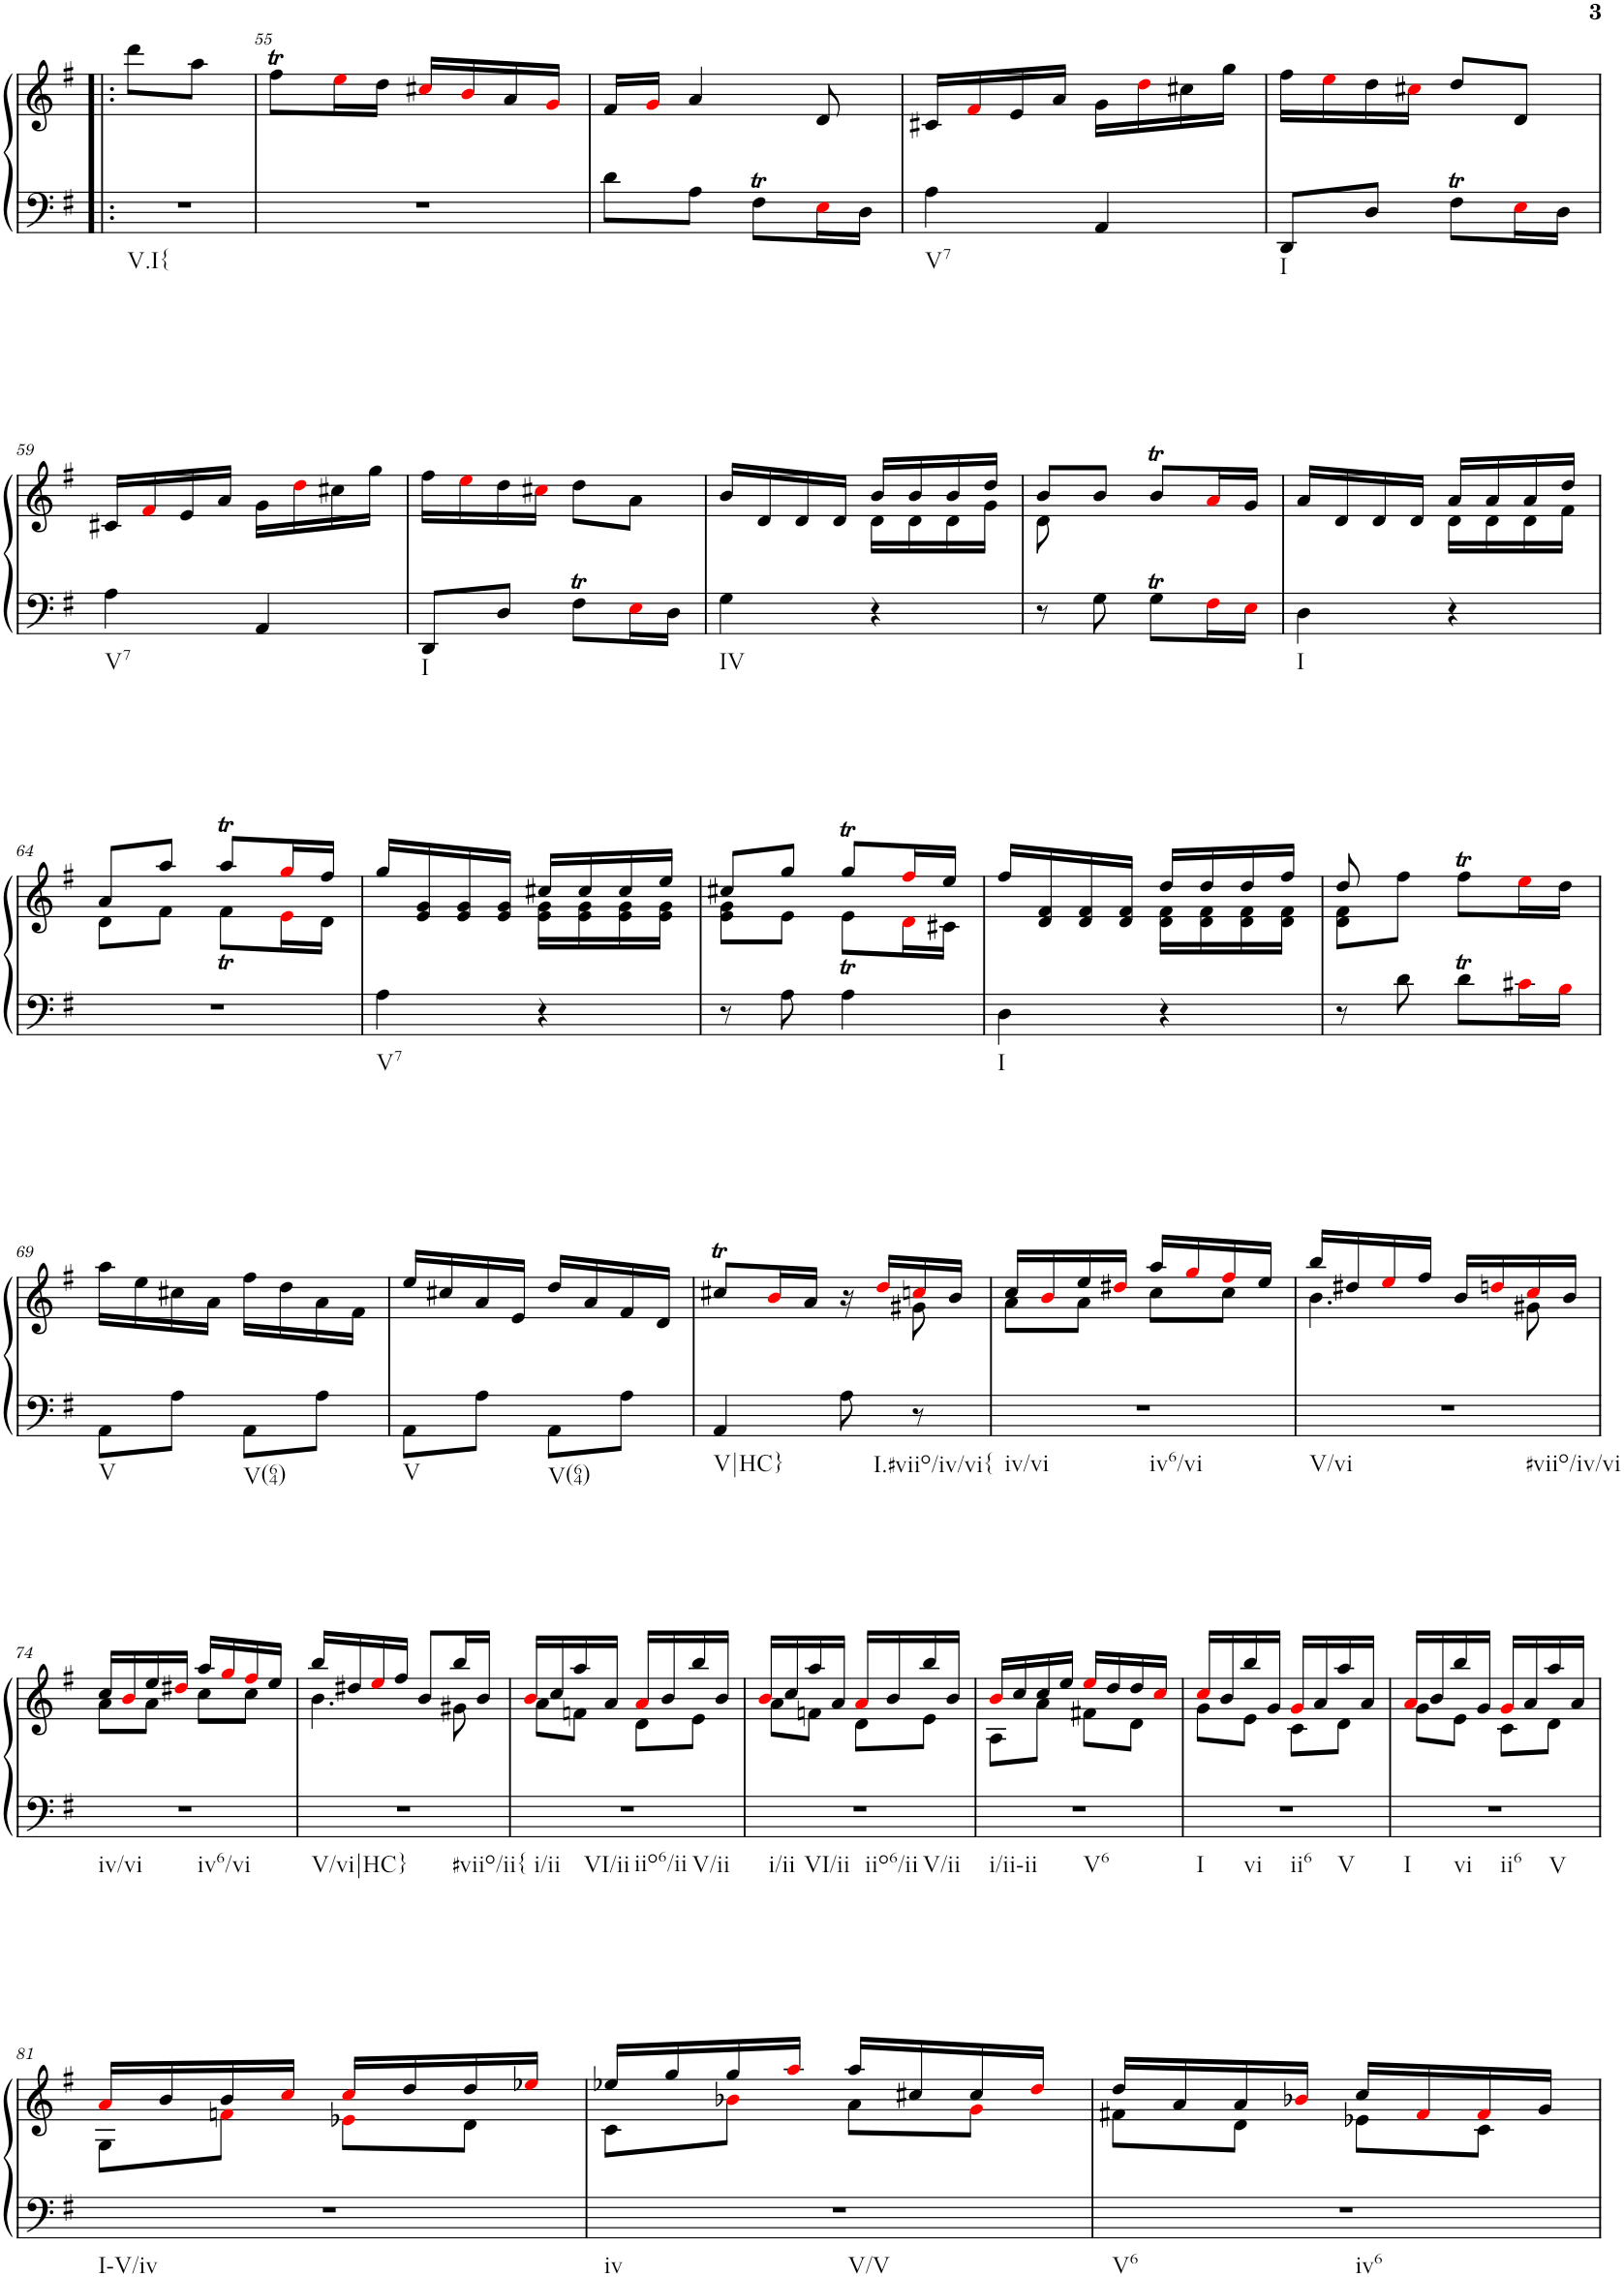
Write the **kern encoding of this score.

**kern	**kern
*part1	*part1
*staff2	*staff1
*I"Piano	*
*I'Pno.	*
!!LO:PB:g=z
*clefF4	*clefG2
*k[f#]	*k[f#]
*M2/4	*M2/4
*met(c|)	*met(c|)
=54X1!|:	=54X1!|:
!LO:TX:b:t=V.I{	!
2r	8ddd\L
.	8aa\J
.	4ryy
=55	=55
2r	8ff#t\L
.	16eei\L
.	16dd\JJ
.	16cc#Xi/LL
.	16bi/
.	16a/
.	16gi/JJ
=56	=56
8d\L	16f#/LL
.	16gi/JJ
8A\J	4a/
8F#t\L	.
16Ei\L	8d/
16D\JJ	.
=57	=57
!LO:TX:b:t=V7	!
4A\	16c#X/LL
.	16f#i/
.	16e/
.	16a/JJ
4AA/	16g\LL
.	16ddi\
.	16cc#X\
.	16gg\JJ
=58	=58
!LO:TX:b:t=I	!
8DD/L	16ff#\LL
.	16eei\
8D/J	16dd\
.	16cc#Xi\JJ
8F#t\L	8dd/L
16Ei\L	8d/J
16D\JJ	.
!!LO:LB:g=z
=59	=59
!LO:TX:b:t=V7	!
4A\	16c#X/LL
.	16f#i/
.	16e/
.	16a/JJ
4AA/	16g\LL
.	16ddi\
.	16cc#X\
.	16gg\JJ
=60	=60
!LO:TX:b:t=I	!
8DD/L	16ff#\LL
.	16eei\
8D/J	16dd\
.	16cc#Xi\JJ
8F#t\L	8dd\L
16Ei\L	8a\J
16D\JJ	.
=61	=61
*	*^
!LO:TX:b:t=IV	!	!
4G\	16b/LL	4ryy
.	16d/	.
.	16d/	.
.	16d/JJ	.
4r	16b/LL	16d\LL
.	16b/	16d\
.	16b/	16d\
.	16dd/JJ	16g\JJ
=62	=62	=62
8r	8b/L	8d\
8G\	8b/J	4.ryy
8GT\L	8bt/L	.
16F#i\L	16ai/L	.
16Ei\JJ	16g/JJ	.
=63	=63	=63
!LO:TX:b:t=I	!	!
4D\	16a/LL	4ryy
.	16d/	.
.	16d/	.
.	16d/JJ	.
4r	16a/LL	16d\LL
.	16a/	16d\
.	16a/	16d\
.	16dd/JJ	16f#\JJ
!!LO:LB:g=z	!!
=64	=64	=64
2r	8a/L	8d\L
.	8aa/J	8f#\J
.	8aaT/L	8f#t\L
.	16ggi/L	16ei\L
.	16ff#/JJ	16d\JJ
=65	=65	=65
!LO:TX:b:t=V7	!	!
4A\	16gg/LL	4ryy
.	16e/ 16g/	.
.	16e/ 16g/	.
.	16e/ 16g/JJ	.
4r	16cc#X/LL	16e\ 16g\LL
.	16cc#/	16e\ 16g\
.	16cc#/	16e\ 16g\
.	16ee/JJ	16e\ 16g\JJ
=66	=66	=66
8r	8cc#X/L	8e\ 8g\L
8A\	8gg/J	8e\J
4A\	8ggT/L	8eT\L
.	16ff#i/L	16di\L
.	16ee/JJ	16c#X\JJ
=67	=67	=67
!LO:TX:b:t=I	!	!
4D\	16ff#/LL	4ryy
.	16d/ 16f#/	.
.	16d/ 16f#/	.
.	16d/ 16f#/JJ	.
4r	16dd/LL	16d\ 16f#\LL
.	16dd/	16d\ 16f#\
.	16dd/	16d\ 16f#\
.	16ff#/JJ	16d\ 16f#\JJ
=68	=68	=68
8r	8dd/	8d\ 8f#\L
8d\	8ryy	8ff#\J
8dT\L	8ff#t\L	4ryy
16c#Xi\L	16eei\L	.
16Bi\JJ	16dd\JJ	.
*	*v	*v
!!LO:LB:g=z
=69	=69
!LO:TX:b:t=V	!
8AA\L	16aa\LL
.	16ee\
8A\J	16cc#X\
.	16a\JJ
!LO:TX:b:t=V(64)	!
8AA\L	16ff#\LL
.	16dd\
8A\J	16a\
.	16f#\JJ
=70	=70
!LO:TX:b:t=V	!
8AA\L	16ee/LL
.	16cc#X/
8A\J	16a/
.	16e/JJ
!LO:TX:b:t=V(64)	!
8AA\L	16dd/LL
.	16a/
8A\J	16f#/
.	16d/JJ
=71	=71
*	*^
!LO:TX:b:t=V|HC}	!	!
4AA/	8cc#Xt/L	4.ryy
.	16bi/L	.
.	16a/JJ	.
8A\	16r	.
.	16ddi/LL	.
!LO:TX:b:t=I.#viio/iv/vi{	!	!
8r	16ccni/	8g#X\
.	16b/JJ	.
=72	=72	=72
!LO:TX:b:t=iv/vi	!	!
!LO:TX:b:t=iv6/vi	!	!
2r	16cc/LL	8a\L
.	16bi/	.
.	16ee/	8a\J
.	16dd#Xi/JJ	.
.	16aa/LL	8cc\L
.	16ggi/	.
.	16ff#i/	8cc\J
.	16ee/JJ	.
=73	=73	=73
!LO:TX:b:t=V/vi	!	!
!LO:TX:b:t=#viio/iv/vi	!	!
2r	16bb/LL	4.b\
.	16dd#X/	.
.	16eei/	.
.	16ff#/JJ	.
.	16b/LL	.
.	16ddni/	.
.	16cci/	8g#X\
.	16b/JJ	.
!!LO:LB:g=z	!!
=74	=74	=74
!LO:TX:b:t=iv/vi	!	!
!LO:TX:b:t=iv6/vi	!	!
2r	16cc/LL	8a\L
.	16bi/	.
.	16ee/	8a\J
.	16dd#Xi/JJ	.
.	16aa/LL	8cc\L
.	16ggi/	.
.	16ff#i/	8cc\J
.	16ee/JJ	.
=75	=75	=75
!LO:TX:b:t=V/vi|HC}	!	!
!LO:TX:b:t=#viio/ii{	!	!
2r	16bb/LL	4.b\
.	16dd#X/	.
.	16eei/	.
.	16ff#/JJ	.
.	8b/L	.
.	16bb/L	8g#X\
.	16b/JJ	.
=76	=76	=76
!LO:TX:b:t=i/ii	!	!
!LO:TX:b:t=VI/ii	!	!
!LO:TX:b:t=iio6/ii	!	!
!LO:TX:b:t=V/ii	!	!
2r	16bi/LL	8a\L
.	16cc/	.
.	16aa/	8fn\J
.	16a/JJ	.
.	16ai/LL	8d\L
.	16b/	.
.	16bb/	8e\J
.	16b/JJ	.
=77	=77	=77
!LO:TX:b:t=i/ii	!	!
!LO:TX:b:t=VI/ii	!	!
!LO:TX:b:t=iio6/ii	!	!
!LO:TX:b:t=V/ii	!	!
2r	16bi/LL	8a\L
.	16cc/	.
.	16aa/	8fn\J
.	16a/JJ	.
.	16ai/LL	8d\L
.	16b/	.
.	16bb/	8e\J
.	16b/JJ	.
=78	=78	=78
!LO:TX:b:t=i/ii-ii	!	!
!LO:TX:b:t=V6	!	!
2r	16bi/LL	8A\L
.	16cc/	.
.	16cc/	8a\J
.	16ee/JJ	.
.	16eei/LL	8f#X\L
.	16dd/	.
.	16dd/	8d\J
.	16cci/JJ	.
=79	=79	=79
!LO:TX:b:t=I	!	!
!LO:TX:b:t=vi	!	!
!LO:TX:b:t=ii6	!	!
!LO:TX:b:t=V	!	!
2r	16cci/LL	8g\L
.	16b/	.
.	16bb/	8e\J
.	16g/JJ	.
.	16gi/LL	8c\L
.	16a/	.
.	16aa/	8d\J
.	16a/JJ	.
=80	=80	=80
!LO:TX:b:t=I	!	!
!LO:TX:b:t=vi	!	!
!LO:TX:b:t=ii6	!	!
!LO:TX:b:t=V	!	!
2r	16ai/LL	8g\L
.	16b/	.
.	16bb/	8e\J
.	16g/JJ	.
.	16gi/LL	8c\L
.	16a/	.
.	16aa/	8d\J
.	16a/JJ	.
!!LO:LB:g=z	!!
=81	=81	=81
!LO:TX:b:t=I-V/iv	!	!
2r	16ai/LL	8G\L
.	16b/	.
.	16b/	8fni\J
.	16cci/JJ	.
.	16cci/LL	8e-Xi\L
.	16dd/	.
.	16dd/	8d\J
.	16ee-Xi/JJ	.
=82	=82	=82
!LO:TX:b:t=iv	!	!
!LO:TX:b:t=V/V	!	!
2r	16ee-X/LL	8c\L
.	16gg/	.
.	16gg/	8b-Xi\J
.	16aai/JJ	.
.	16aa/LL	8a\L
.	16cc#X/	.
.	16cc#/	8gi\J
.	16ddi/JJ	.
=83	=83	=83
!LO:TX:b:t=V6	!	!
!LO:TX:b:t=iv6	!	!
2r	16dd/LL	8f#X\L
.	16a/	.
.	16a/	8d\J
.	16b-Xi/JJ	.
.	16cc/LL	8e-X\L
.	16f#i/	.
.	16f#i/	8c\J
.	16g/JJ	.
*	*v	*v
=	=
*-	*-
